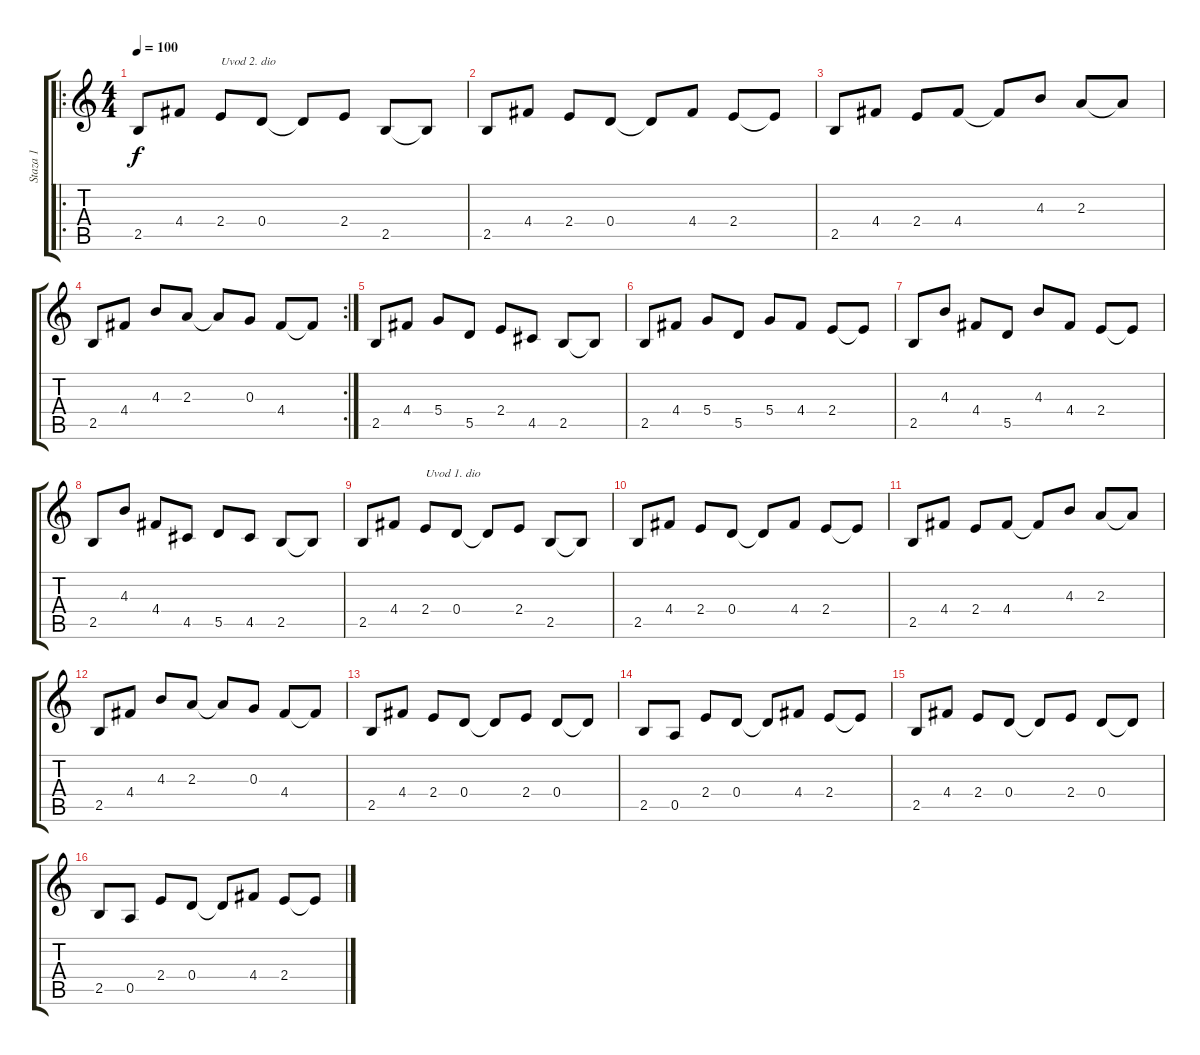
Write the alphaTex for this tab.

\track ("Staza 1" "Staza 1") {instrument acousticguitarsteel}
\staff {score tabs}
\tuning (E4 B3 G3 D3 A2 E2) {hide}
\ro
\ts (4 4)
\tempo 100
\clef g2
\ks c
2.5.8{dy f} 4.4.8 2.4.8{txt "Uvod 2. dio"} 0.4.8 0.4{t}.8 2.4.8 2.5.8 2.5{t}.8 |
2.5.8 4.4.8 2.4.8 0.4.8 0.4{t}.8 4.4.8 2.4.8 2.4{t}.8 |
2.5.8 4.4.8 2.4.8 4.4.8 4.4{t}.8 4.3.8 2.3.8 2.3{t}.8 |
\rc 2
2.5.8 4.4.8 4.3.8 2.3.8 2.3{t}.8 0.3.8 4.4.8 4.4{t}.8 |
2.5.8 4.4.8 5.4.8 5.5.8 2.4.8 4.5.8 2.5.8 2.5{t}.8 |
2.5.8 4.4.8 5.4.8 5.5.8 5.4.8 4.4.8 2.4.8 2.4{t}.8 |
2.5.8 4.3.8 4.4.8 5.5.8 4.3.8 4.4.8 2.4.8 2.4{t}.8 |
2.5.8 4.3.8 4.4.8 4.5.8 5.5.8 4.5.8 2.5.8 2.5{t}.8 |
2.5.8{instrument distortionguitar} 4.4.8 2.4.8{txt "Uvod 1. dio"} 0.4.8 0.4{t}.8 2.4.8 2.5.8 2.5{t}.8 |
2.5.8 4.4.8 2.4.8 0.4.8 0.4{t}.8 4.4.8 2.4.8 2.4{t}.8 |
2.5.8 4.4.8 2.4.8 4.4.8 4.4{t}.8 4.3.8 2.3.8 2.3{t}.8 |
2.5.8 4.4.8 4.3.8 2.3.8 2.3{t}.8 0.3.8 4.4.8 4.4{t}.8 |
2.5.8 4.4.8 2.4.8 0.4.8 0.4{t}.8 2.4.8 0.4.8 0.4{t}.8 |
2.5.8 0.5.8 2.4.8 0.4.8 0.4{t}.8 4.4.8 2.4.8 2.4{t}.8 |
2.5.8 4.4.8 2.4.8 0.4.8 0.4{t}.8 2.4.8 0.4.8 0.4{t}.8 |
2.5.8 0.5.8 2.4.8 0.4.8 0.4{t}.8 4.4.8 2.4.8 2.4{t}.8
